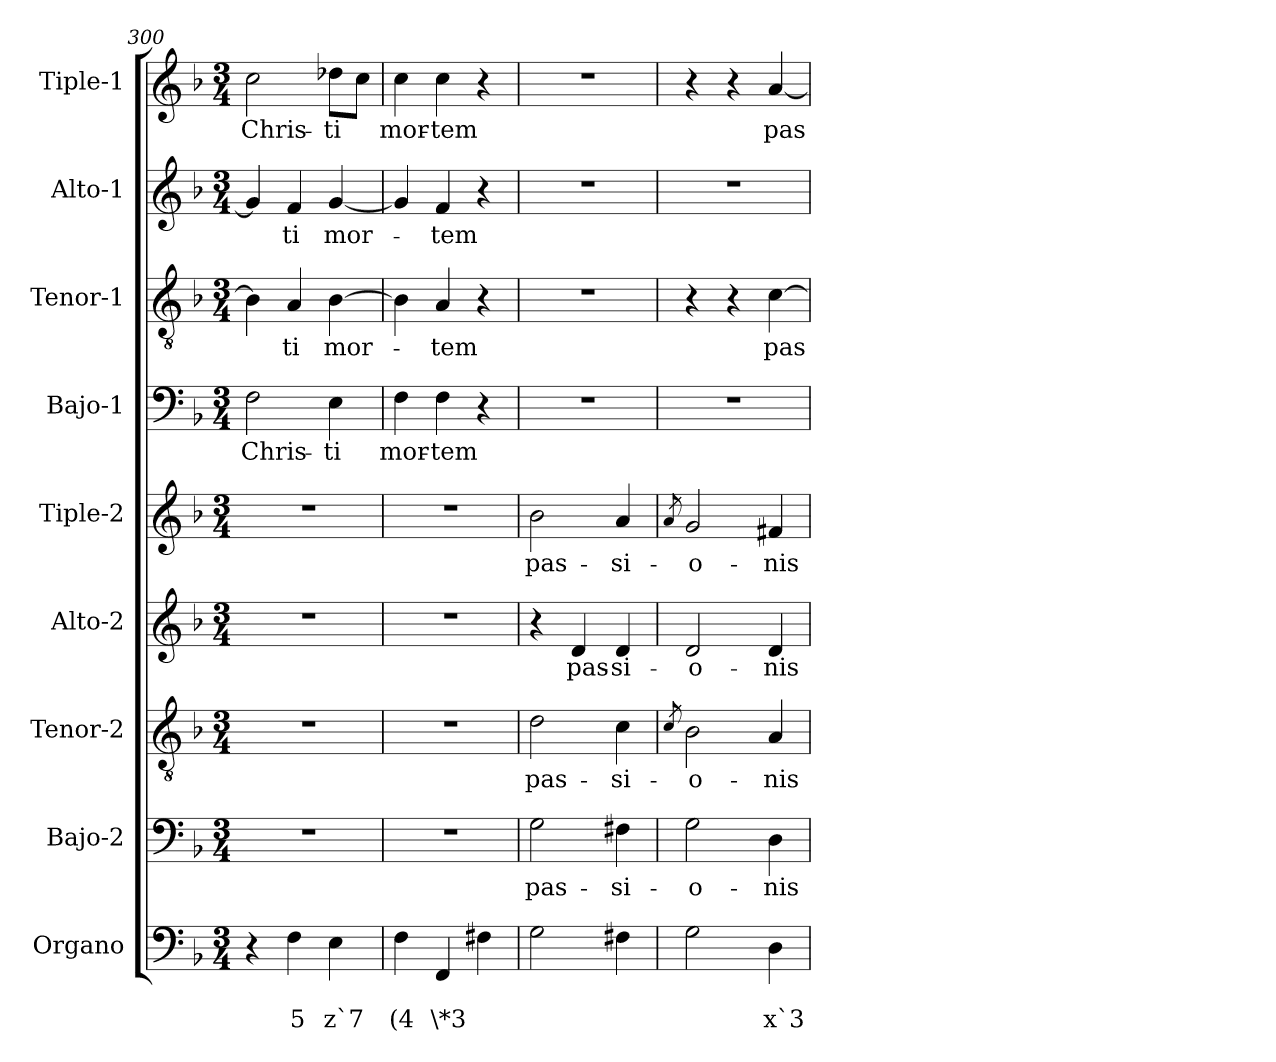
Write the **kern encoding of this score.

**kern	**text	**text	**kern	**text	**kern	**text	**kern	**text	**kern	**text	**kern	**text	**kern	**text	**kern	**text	**kern	**text
*part9	*part9	*part9	*part8	*part8	*part7	*part7	*part6	*part6	*part5	*part5	*part4	*part4	*part3	*part3	*part2	*part2	*part1	*part1
*staff9	*staff9	*staff9	*staff8	*staff8	*staff7	*staff7	*staff6	*staff6	*staff5	*staff5	*staff4	*staff4	*staff3	*staff3	*staff2	*staff2	*staff1	*staff1
*I"Organo	*	*	*I"Bajo-2	*	*I"Tenor-2	*	*I"Alto-2	*	*I"Tiple-2	*	*I"Bajo-1	*	*I"Tenor-1	*	*I"Alto-1	*	*I"Tiple-1	*
*	*	*	*I'B-2	*	*I'T-2	*	*I'A-2	*	*	*	*I'B1	*	*I'T1	*	*I'A1	*	*	*
*clefF4	*	*	*clefF4	*	*clefGv2	*	*clefG2	*	*clefG2	*	*clefF4	*	*clefGv2	*	*clefG2	*	*clefG2	*
*k[b-]	*	*	*k[b-]	*	*k[b-]	*	*k[b-]	*	*k[b-]	*	*k[b-]	*	*k[b-]	*	*k[b-]	*	*k[b-]	*
*F:	*	*	*F:	*	*F:	*	*F:	*	*F:	*	*F:	*	*F:	*	*F:	*	*F:	*
*M3/4	*	*	*M3/4	*	*M3/4	*	*M3/4	*	*M3/4	*	*M3/4	*	*M3/4	*	*M3/4	*	*M3/4	*
=300	=300	=300	=300	=300	=300	=300	=300	=300	=300	=300	=300	=300	=300	=300	=300	=300	=300	=300
!	!	!	!	!	!	!	!	!	!	!	!	!LO:LY:b	!	!	!	!	!	!
!	!	!	!	!	!	!	!	!	!	!	!	!	!	!	!	!	!	!LO:LY:b
4r	.	.	2.r	.	2.r	.	2.r	.	2.r	.	2F\	Chris-	4B-\]	.	4g/]	.	2cc\	Chris-
!	!	!LO:LY:b	!	!	!	!	!	!	!	!	!	!	!	!	!	!	!	!
!	!	!	!	!	!	!	!	!	!	!	!	!	!	!LO:LY:b	!	!	!	!
!	!	!	!	!	!	!	!	!	!	!	!	!	!	!	!	!LO:LY:b	!	!
4F\	.	5	.	.	.	.	.	.	.	.	.	.	4A/	-ti	4f/	-ti	.	.
!	!	!LO:LY:b	!	!	!	!	!	!	!	!	!	!	!	!	!	!	!	!
!	!	!	!	!	!	!	!	!	!	!	!	!LO:LY:b	!	!	!	!	!	!
!	!	!	!	!	!	!	!	!	!	!	!	!	!	!LO:LY:b	!	!	!	!
!	!	!	!	!	!	!	!	!	!	!	!	!	!	!	!	!LO:LY:b	!	!
!	!	!	!	!	!	!	!	!	!	!	!	!	!	!	!	!	!	!LO:LY:b
4E\	.	z`7	.	.	.	.	.	.	.	.	4E\	-ti	[4B-\	mor-	[4g/	mor-	8dd-X\L	-ti
.	.	.	.	.	.	.	.	.	.	.	.	.	.	.	.	.	8cc\J	.
=301	=301	=301	=301	=301	=301	=301	=301	=301	=301	=301	=301	=301	=301	=301	=301	=301	=301	=301
!	!	!LO:LY:b	!	!	!	!	!	!	!	!	!	!	!	!	!	!	!	!
!	!	!	!	!	!	!	!	!	!	!	!	!LO:LY:b	!	!	!	!	!	!
!	!	!	!	!	!	!	!	!	!	!	!	!	!	!	!	!	!	!LO:LY:b
4F\	.	(4	2.r	.	2.r	.	2.r	.	2.r	.	4F\	mor-	4B-\]	.	4g/]	.	4cc\	mor-
!	!	!LO:LY:b	!	!	!	!	!	!	!	!	!	!	!	!	!	!	!	!
!	!	!	!	!	!	!	!	!	!	!	!	!LO:LY:b	!	!	!	!	!	!
!	!	!	!	!	!	!	!	!	!	!	!	!	!	!LO:LY:b	!	!	!	!
!	!	!	!	!	!	!	!	!	!	!	!	!	!	!	!	!LO:LY:b	!	!
!	!	!	!	!	!	!	!	!	!	!	!	!	!	!	!	!	!	!LO:LY:b
4FF/	.	\*3	.	.	.	.	.	.	.	.	4F\	-tem	4A/	-tem	4f/	-tem	4cc\	-tem
4F#X\	.	.	.	.	.	.	.	.	.	.	4r	.	4r	.	4r	.	4r	.
=302	=302	=302	=302	=302	=302	=302	=302	=302	=302	=302	=302	=302	=302	=302	=302	=302	=302	=302
!	!	!	!	!LO:LY:b	!	!	!	!	!	!	!	!	!	!	!	!	!	!
!	!	!	!	!	!	!LO:LY:b	!	!	!	!	!	!	!	!	!	!	!	!
!	!	!	!	!	!	!	!	!	!	!LO:LY:b	!	!	!	!	!	!	!	!
2G\	.	.	2G\	pas-	2d\	pas-	4r	.	2b-\	pas-	2.r	.	2.r	.	2.r	.	2.r	.
!	!	!	!	!	!	!	!	!LO:LY:b	!	!	!	!	!	!	!	!	!	!
.	.	.	.	.	.	.	4d/	pas-	.	.	.	.	.	.	.	.	.	.
!	!	!	!	!LO:LY:b	!	!	!	!	!	!	!	!	!	!	!	!	!	!
!	!	!	!	!	!	!LO:LY:b	!	!	!	!	!	!	!	!	!	!	!	!
!	!	!	!	!	!	!	!	!LO:LY:b	!	!	!	!	!	!	!	!	!	!
!	!	!	!	!	!	!	!	!	!	!LO:LY:b	!	!	!	!	!	!	!	!
4F#X\	.	.	4F#X\	-si-	4c\	-si-	4d/	-si-	4a/	-si-	.	.	.	.	.	.	.	.
=303	=303	=303	=303	=303	=303	=303	=303	=303	=303	=303	=303	=303	=303	=303	=303	=303	=303	=303
.	.	.	.	.	8qc/	.	.	.	8qa/	.	.	.	.	.	.	.	.	.
!	!	!	!	!LO:LY:b	!	!	!	!	!	!	!	!	!	!	!	!	!	!
!	!	!	!	!	!	!LO:LY:b	!	!	!	!	!	!	!	!	!	!	!	!
!	!	!	!	!	!	!	!	!LO:LY:b	!	!	!	!	!	!	!	!	!	!
!	!	!	!	!	!	!	!	!	!	!LO:LY:b	!	!	!	!	!	!	!	!
2G\	.	.	2G\	-o-	2B-\	-o-	2d/	-o-	2g/	-o-	2.r	.	4r	.	2.r	.	4r	.
.	.	.	.	.	.	.	.	.	.	.	.	.	4r	.	.	.	4r	.
!	!	!LO:LY:b	!	!	!	!	!	!	!	!	!	!	!	!	!	!	!	!
!	!	!	!	!LO:LY:b	!	!	!	!	!	!	!	!	!	!	!	!	!	!
!	!	!	!	!	!	!LO:LY:b	!	!	!	!	!	!	!	!	!	!	!	!
!	!	!	!	!	!	!	!	!LO:LY:b	!	!	!	!	!	!	!	!	!	!
!	!	!	!	!	!	!	!	!	!	!LO:LY:b	!	!	!	!	!	!	!	!
!	!	!	!	!	!	!	!	!	!	!	!	!	!	!LO:LY:b	!	!	!	!
!	!	!	!	!	!	!	!	!	!	!	!	!	!	!	!	!	!	!LO:LY:b
4D\	.	x`3	4D\	-nis	4A/	-nis	4d/	-nis	4f#X/	-nis	.	.	[4c\	pas-	.	.	[4a/	pas-
=	=	=	=	=	=	=	=	=	=	=	=	=	=	=	=	=	=	=
*-	*-	*-	*-	*-	*-	*-	*-	*-	*-	*-	*-	*-	*-	*-	*-	*-	*-	*-
